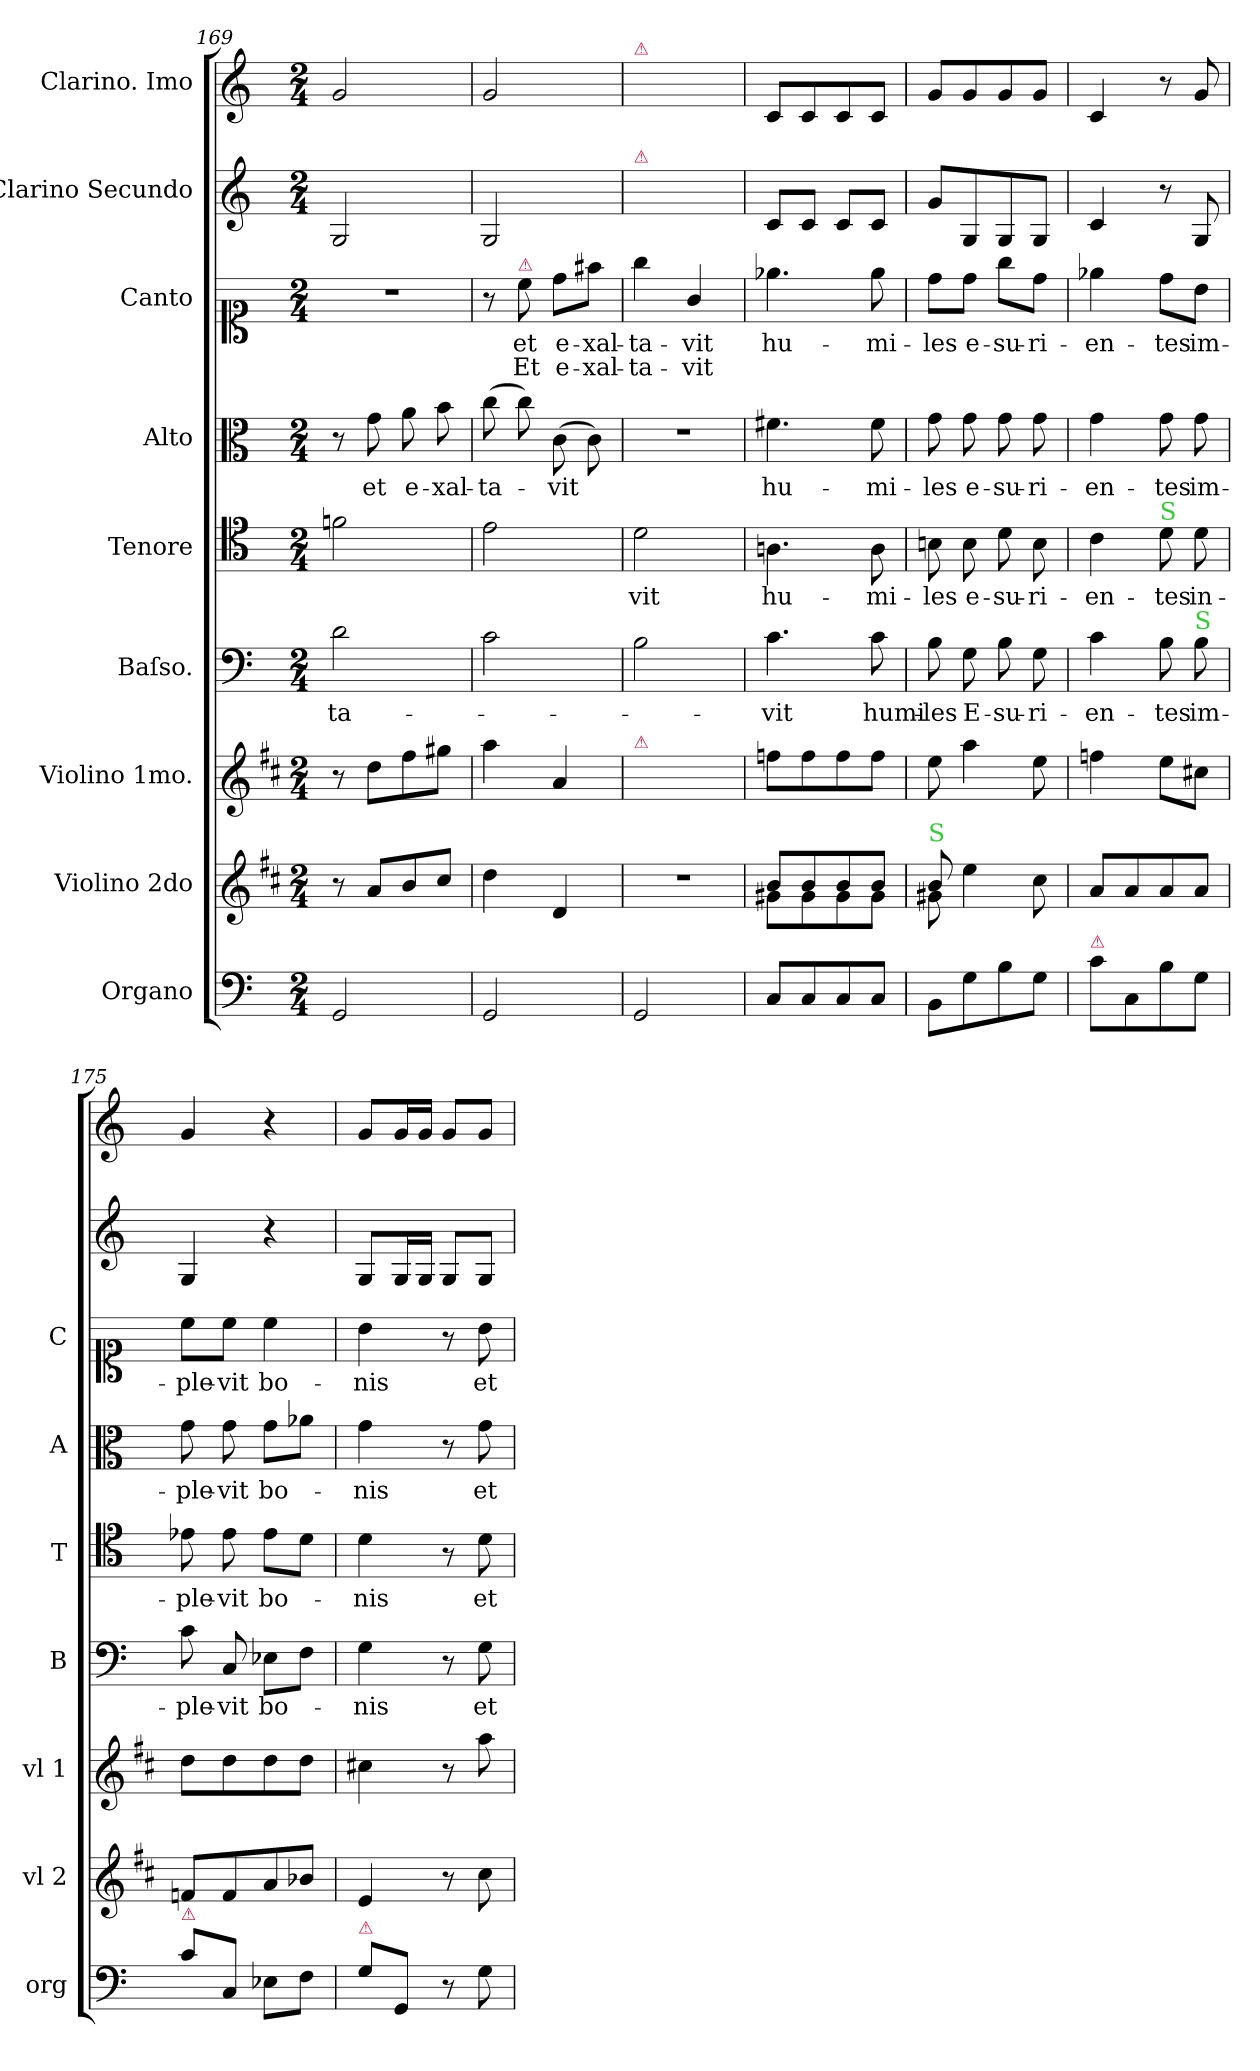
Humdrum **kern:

**kern	**kern	**kern	**kern	**text	**kern	**text	**kern	**text	**kern	**text	**text	**kern	**kern
*part9	*part8	*part7	*part6	*part6	*part5	*part5	*part4	*part4	*part3	*part3	*part3	*part2	*part1
*staff9	*staff8	*staff7	*staff6	*staff6	*staff5	*staff5	*staff4	*staff4	*staff3	*staff3	*staff3	*staff2	*staff1
*I"Organo	*I"Violino 2do	*I"Violino 1mo.	*I"Baſso.	*	*I"Tenore	*	*I"Alto	*	*I"Canto	*	*	*I"Clarino Secundo	*I"Clarino. Imo
*I'org	*I'vl 2	*I'vl 1	*I'B	*	*I'T	*	*I'A	*	*I'C	*	*	*	*
*clefF4	*clefG2	*clefG2	*clefF4	*	*clefC4	*	*clefC3	*	*clefC1	*	*	*clefG2	*clefG2
*	*ITrd1c2	*ITrd1c2	*	*	*	*	*	*	*	*	*	*	*
*k[]	*k[]	*k[]	*k[]	*	*k[]	*	*k[]	*	*k[]	*	*	*k[]	*k[]
*	*C:	*C:	*C:	*	*C:	*	*C:	*	*C:	*	*	*C:	*C:
*M2/4	*M2/4	*M2/4	*M2/4	*	*M2/4	*	*M2/4	*	*M2/4	*	*	*M2/4	*M2/4
=169	=169	=169	=169	=169	=169	=169	=169	=169	=169	=169	=169	=169	=169
2GG/	8r	8r	2d\	-ta-	2fn\	.	8r	.	2r	.	.	2G/	2g/
.	8g/L	8cc\L	.	.	.	.	8g\	et	.	.	.	.	.
.	8a/	8ee\	.	.	.	.	8a\	e-	.	.	.	.	.
.	8b/J	8ff#X\J	.	.	.	.	8b\	-xal-	.	.	.	.	.
=170	=170	=170	=170	=170	=170	=170	=170	=170	=170	=170	=170	=170	=170
2GG/	4cc\	4gg\	2c\	.	2e\	.	(8cc\	-ta-	8r	.	.	2G/	2g/
!	!	!	!	!	!	!	!	!	!LO:TX:a:color=crimson:t=⚠	!	!	!	!
!	!	!	!	!	!	!	!	!	!	!LO:LY:i	!	!	!
.	.	.	.	.	.	.	8cc\)	.	8cc\	et	Et	.	.
!	!	!	!	!	!	!	!	!	!	!LO:LY:i	!	!	!
.	4c/	4g/	.	.	.	.	(8c\	-vit	8dd\L	e-	e-	.	.
!	!	!	!	!	!	!	!	!	!	!LO:LY:i	!	!	!
.	.	.	.	.	.	.	8c\)	.	8ff#X\J	-xal-	-xal-	.	.
=171	=171	=171	=171	=171	=171	=171	=171	=171	=171	=171	=171	=171	=171
!	!	!	!	!	!	!	!	!	!	!	!	!	!LO:TX:a:color=crimson:t=⚠
!	!	!	!	!	!	!	!	!	!	!	!	!LO:TX:a:color=crimson:t=⚠	!
!	!	!LO:TX:a:color=crimson:t=⚠	!	!	!	!	!	!	!	!	!	!	!
!	!	!	!	!	!	!	!	!	!	!LO:LY:i	!	!	!
2GG/	2r	2ryy	2B\	.	2d\	-vit	2r	.	4gg\	-ta-	-ta-	2ryy	2ryy
!	!	!	!	!	!	!	!	!	!	!LO:LY:i	!	!	!
.	.	.	.	.	.	.	.	.	4g/	-vit	-vit	.	.
=172	=172	=172	=172	=172	=172	=172	=172	=172	=172	=172	=172	=172	=172
*	*^	*	*	*	*	*	*	*	*	*	*	*	*
8C/L	8a/L	8f#X\L	8ee-X\L	4.c\	-vit	4.An\	hu-	4.f#X\	hu-	4.ee-X\	hu-	.	8c/L	8c/L
8C/	8a/	8f#\	8ee-\	.	.	.	.	.	.	.	.	.	8c/J	8c/
8C/	8a/	8f#\	8ee-\	.	.	.	.	.	.	.	.	.	8c/L	8c/
8C/J	8a/J	8f#\J	8ee-\J	8c\	humi-	8A\	-mi-	8f#\	-mi-	8ee-\	-mi-	.	8c/J	8c/J
=173	=173	=173	=173	=173	=173	=173	=173	=173	=173	=173	=173	=173	=173	=173
!	!LO:TX:a:color=limegreen:t=S	!	!	!	!	!	!	!	!	!	!	!	!	!
8BB\L	8a/	8f#X	8dd\	8B\	-les	8Bn\	-les	8g\	-les	8dd\L	-les	.	8g/L	8g/L
8G\	4dd\	4ryy	4gg\	8G\	E-	8B\	e-	8g\	e-	8dd\J	e-	.	8G/	8g/
8B\	.	.	.	8B\	-su-	8d\	-su-	8g\	-su-	8gg\L	-su-	.	8G/	8g/
8G\J	8b\	8ryy	8dd\	8G\	-ri-	8B\	-ri-	8g\	-ri-	8dd\J	-ri-	.	8G/J	8g/J
=174	=174	=174	=174	=174	=174	=174	=174	=174	=174	=174	=174	=174	=174	=174
!LO:TX:a:color=crimson:t=⚠	!	!	!	!	!	!	!	!	!	!	!	!	!	!
*	*v	*v	*	*	*	*	*	*	*	*	*	*	*	*
8c\L	8g/L	4ee-X\	4c\	-en-	4c\	-en-	4g\	-en-	4ee-X\	-en-	.	4c/	4c/
8C/	8g/	.	.	.	.	.	.	.	.	.	.	.	.
!	!	!	!	!	!LO:TX:a:color=limegreen:t=S	!	!	!	!	!	!	!	!
8B\	8g/	8dd\L	8B\	-tes	8d	-tes	8g\	-tes	8dd\L	-tes	.	8r	8r
!	!	!	!LO:TX:a:color=limegreen:t=S	!	!	!	!	!	!	!	!	!	!
8G\J	8g/J	8bn\J	8B	im-	8d\	in-	8g\	im-	8b\J	im-	.	8G/	8g/
=175	=175	=175	=175	=175	=175	=175	=175	=175	=175	=175	=175	=175	=175
!LO:TX:a:color=crimson:t=⚠	!	!	!	!	!	!	!	!	!	!	!	!	!
8c\L	8e-X/L	8cc\L	8c\	-ple-	8e-X\	-ple-	8g\	-ple-	8cc\L	-ple-	.	4G/	4g/
8C/J	8e-/	8cc\	8C/	-vit	8e-\	-vit	8g\	-vit	8cc\J	-vit	.	.	.
8E-X\L	8g/	8cc\	8E-X\L	bo-	8e-\L	bo-	8g\L	bo-	4cc\	bo-	.	4r	4r
8F\J	8a-X/J	8cc\J	8F\J	.	8d\J	.	8a-X\J	.	.	.	.	.	.
=176	=176	=176	=176	=176	=176	=176	=176	=176	=176	=176	=176	=176	=176
!LO:TX:a:color=crimson:t=⚠	!	!	!	!	!	!	!	!	!	!	!	!	!
8G\L	4d/	4bn\	4G\	-nis	4d\	-nis	4g\	-nis	4b\	-nis	.	8G/L	8g/L
8GG/J	.	.	.	.	.	.	.	.	.	.	.	16G/L	16g/L
.	.	.	.	.	.	.	.	.	.	.	.	16G/JJ	16g/JJ
8r	8r	8r	8r	.	8r	.	8r	.	8r	.	.	8G/L	8g/L
8G\	8b\	8gg\	8G\	et	8d\	et	8g\	et	8b\	et	.	8G/J	8g/J
=	=	=	=	=	=	=	=	=	=	=	=	=	=
*-	*-	*-	*-	*-	*-	*-	*-	*-	*-	*-	*-	*-	*-
